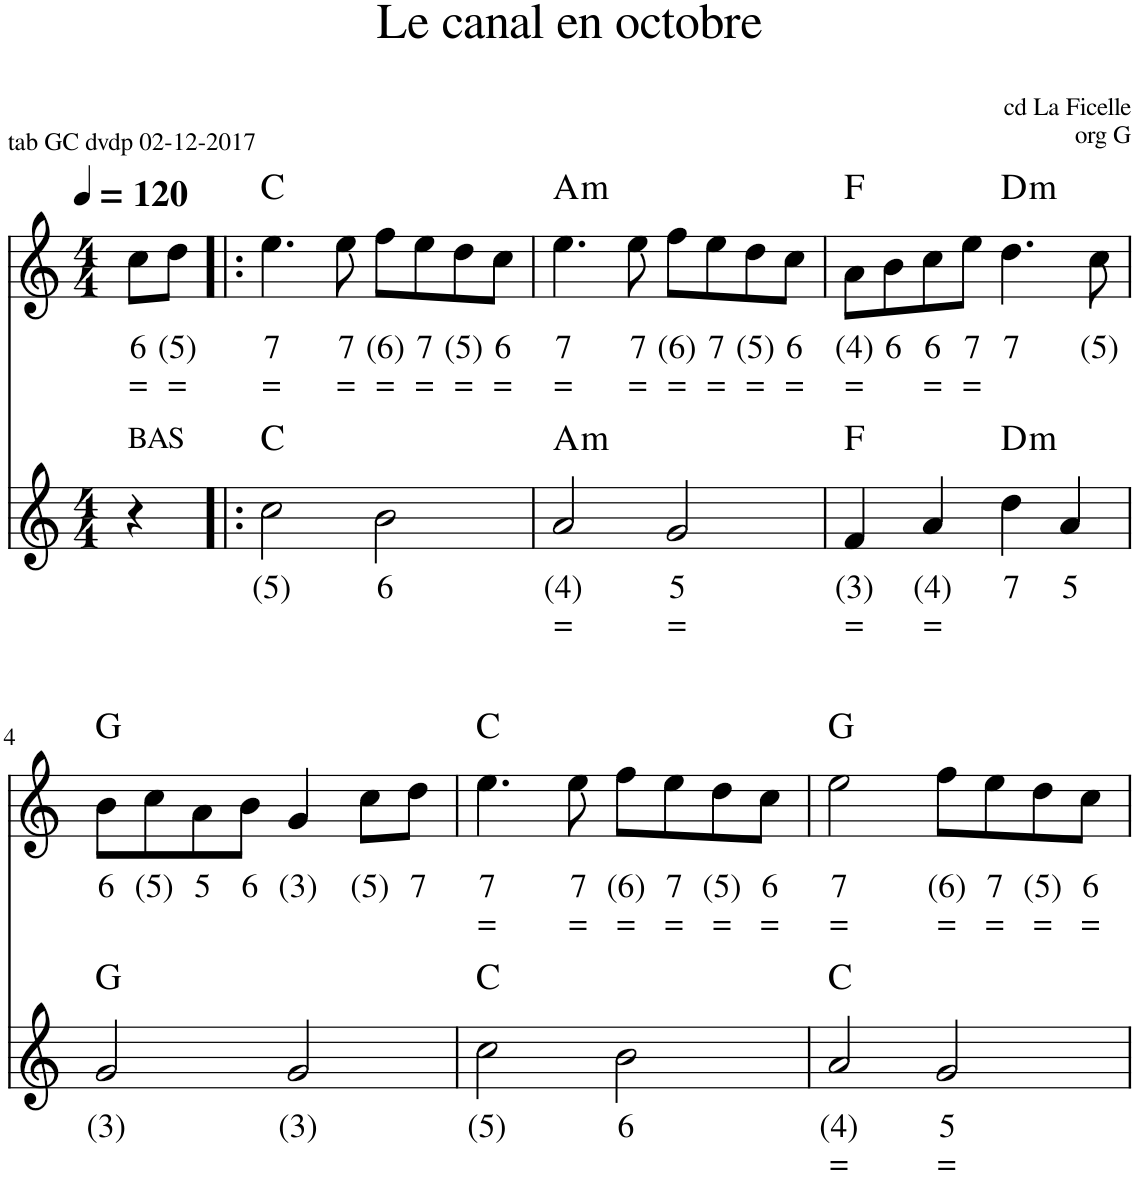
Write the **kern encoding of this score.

**kern	**text	**text	**kern	**text	**text	**harte
*part2	*part2	*part2	*part1	*part1	*part1	*part1
*staff2	*staff2	*staff2	*staff1	*staff1	*staff1	*
*I"Stem	*	*	*I"Stem	*	*	*
*clefG2	*	*	*clefG2	*	*	*
*k[]	*	*	*k[]	*	*	*
*M4/4	*	*	*M4/4	*	*	*
*MM120	*	*	*MM120	*	*	*
=	=	=	=	=	=	=
!LO:TX:a:t=BAS	!	!	!	!	!	!
!	!	!	!	!LO:LY:b	!LO:LY:b	!
4r	.	.	8cc\L	6	=	.
!	!	!	!	!LO:LY:b	!LO:LY:b	!
.	.	.	8dd\J	(5)	=	.
=1!|:	=1!|:	=1!|:	=1!|:	=1!|:	=1!|:	=1!|:
!	!LO:LY:b	!	!	!LO:LY:b	!LO:LY:b	!
2cc\	(5)	.	4.ee\	7	=	C:maj
!	!	!	!	!LO:LY:b	!LO:LY:b	!
.	.	.	8ee\	7	=	.
!	!LO:LY:b	!	!	!LO:LY:b	!LO:LY:b	!
2b\	6	.	8ff\L	(6)	=	.
!	!	!	!	!LO:LY:b	!LO:LY:b	!
.	.	.	8ee\	7	=	.
!	!	!	!	!LO:LY:b	!LO:LY:b	!
.	.	.	8dd\	(5)	=	.
!	!	!	!	!LO:LY:b	!LO:LY:b	!
.	.	.	8cc\J	6	=	.
=2	=2	=2	=2	=2	=2	=2
!	!LO:LY:b	!LO:LY:b	!	!LO:LY:b	!LO:LY:b	!LO:H:kt=m
2a/	(4)	=	4.ee\	7	=	A:min
!	!	!	!	!LO:LY:b	!LO:LY:b	!
.	.	.	8ee\	7	=	.
!	!LO:LY:b	!LO:LY:b	!	!LO:LY:b	!LO:LY:b	!
2g/	5	=	8ff\L	(6)	=	.
!	!	!	!	!LO:LY:b	!LO:LY:b	!
.	.	.	8ee\	7	=	.
!	!	!	!	!LO:LY:b	!LO:LY:b	!
.	.	.	8dd\	(5)	=	.
!	!	!	!	!LO:LY:b	!LO:LY:b	!
.	.	.	8cc\J	6	=	.
=3	=3	=3	=3	=3	=3	=3
!	!LO:LY:b	!LO:LY:b	!	!LO:LY:b	!LO:LY:b	!
4f/	(3)	=	8a\L	(4)	=	F:maj
!	!	!	!	!LO:LY:b	!	!
.	.	.	8b\	6	.	.
!	!LO:LY:b	!LO:LY:b	!	!LO:LY:b	!LO:LY:b	!
4a/	(4)	=	8cc\	6	=	.
!	!	!	!	!LO:LY:b	!LO:LY:b	!
.	.	.	8ee\J	7	=	.
!	!LO:LY:b	!	!	!LO:LY:b	!	!LO:H:kt=m
4dd\	7	.	4.dd\	7	.	D:min
!	!LO:LY:b	!	!	!	!	!
4a/	5	.	.	.	.	.
!	!	!	!	!LO:LY:b	!	!
.	.	.	8cc\	(5)	.	.
!!LO:LB:g=z
=4	=4	=4	=4	=4	=4	=4
!	!LO:LY:b	!	!	!LO:LY:b	!	!
2g/	(3)	.	8b\L	6	.	G:maj
!	!	!	!	!LO:LY:b	!	!
.	.	.	8cc\	(5)	.	.
!	!	!	!	!LO:LY:b	!	!
.	.	.	8a\	5	.	.
!	!	!	!	!LO:LY:b	!	!
.	.	.	8b\J	6	.	.
!	!LO:LY:b	!	!	!LO:LY:b	!	!
2g/	(3)	.	4g/	(3)	.	.
!	!	!	!	!LO:LY:b	!	!
.	.	.	8cc\L	(5)	.	.
!	!	!	!	!LO:LY:b	!	!
.	.	.	8dd\J	7	.	.
=5	=5	=5	=5	=5	=5	=5
!	!LO:LY:b	!	!	!LO:LY:b	!LO:LY:b	!
2cc\	(5)	.	4.ee\	7	=	C:maj
!	!	!	!	!LO:LY:b	!LO:LY:b	!
.	.	.	8ee\	7	=	.
!	!LO:LY:b	!	!	!LO:LY:b	!LO:LY:b	!
2b\	6	.	8ff\L	(6)	=	.
!	!	!	!	!LO:LY:b	!LO:LY:b	!
.	.	.	8ee\	7	=	.
!	!	!	!	!LO:LY:b	!LO:LY:b	!
.	.	.	8dd\	(5)	=	.
!	!	!	!	!LO:LY:b	!LO:LY:b	!
.	.	.	8cc\J	6	=	.
=6	=6	=6	=6	=6	=6	=6
!	!LO:LY:b	!LO:LY:b	!	!LO:LY:b	!LO:LY:b	!
2a/	(4)	=	2ee\	7	=	G:maj
!	!LO:LY:b	!LO:LY:b	!	!LO:LY:b	!LO:LY:b	!
2g/	5	=	8ff\L	(6)	=	.
!	!	!	!	!LO:LY:b	!LO:LY:b	!
.	.	.	8ee\	7	=	.
!	!	!	!	!LO:LY:b	!LO:LY:b	!
.	.	.	8dd\	(5)	=	.
!	!	!	!	!LO:LY:b	!LO:LY:b	!
.	.	.	8cc\J	6	=	.
=	=	=	=	=	=	=
*-	*-	*-	*-	*-	*-	*-
